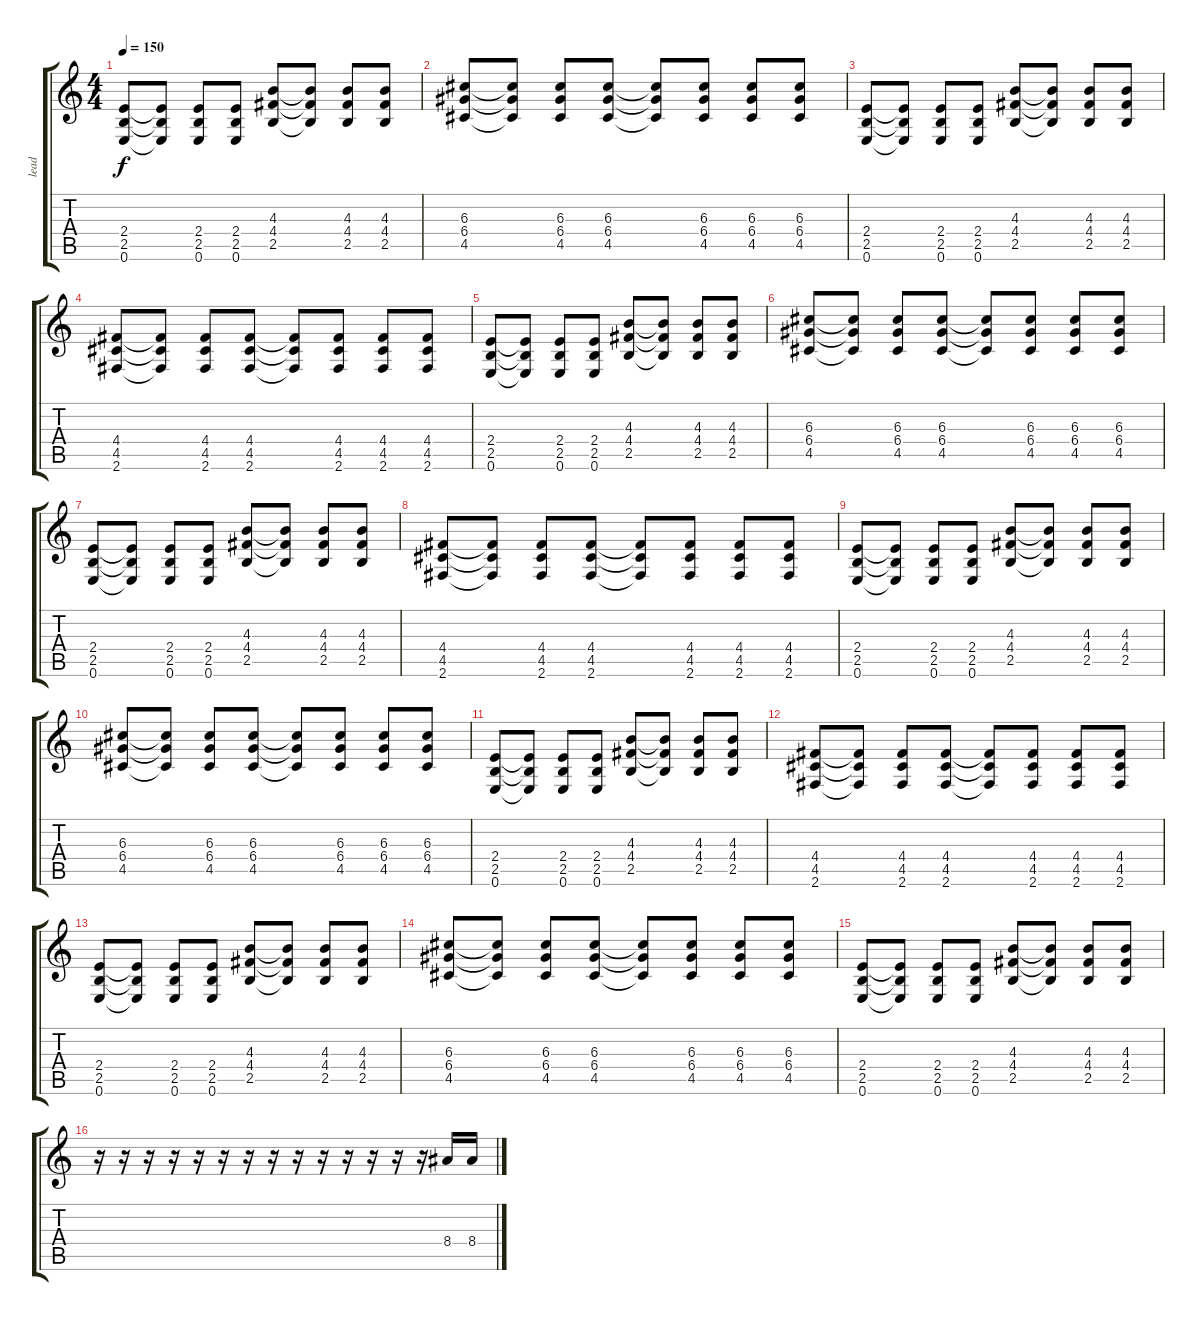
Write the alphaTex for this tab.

\track ("lead" "lead") {instrument distortionguitar}
\staff {score tabs}
\tuning (E4 B3 G3 D3 A2 E2) {hide}
\ts (4 4)
\tempo 150
\clef g2
\ks c
(2.4 2.5 0.6).8{dy f} (2.4{t} 2.5{t} 0.6{t}).8 (2.4 2.5 0.6).8 (2.4 2.5 0.6).8 (4.3 4.4 2.5).8 (4.3{t} 4.4{t} 2.5{t}).8 (4.3 4.4 2.5).8 (4.3 4.4 2.5).8 |
(6.3 6.4 4.5).8 (6.3{t} 6.4{t} 4.5{t}).8 (6.3 6.4 4.5).8 (6.3 6.4 4.5).8 (6.3{t} 6.4{t} 4.5{t}).8 (6.3 6.4 4.5).8 (6.3 6.4 4.5).8 (6.3 6.4 4.5).8 |
(2.4 2.5 0.6).8 (2.4{t} 2.5{t} 0.6{t}).8 (2.4 2.5 0.6).8 (2.4 2.5 0.6).8 (4.3 4.4 2.5).8 (4.3{t} 4.4{t} 2.5{t}).8 (4.3 4.4 2.5).8 (4.3 4.4 2.5).8 |
(4.4 4.5 2.6).8 (4.4{t} 4.5{t} 2.6{t}).8 (4.4 4.5 2.6).8 (4.4 4.5 2.6).8 (4.4{t} 4.5{t} 2.6{t}).8 (4.4 4.5 2.6).8 (4.4 4.5 2.6).8 (4.4 4.5 2.6).8 |
(2.4 2.5 0.6).8 (2.4{t} 2.5{t} 0.6{t}).8 (2.4 2.5 0.6).8 (2.4 2.5 0.6).8 (4.3 4.4 2.5).8 (4.3{t} 4.4{t} 2.5{t}).8 (4.3 4.4 2.5).8 (4.3 4.4 2.5).8 |
(6.3 6.4 4.5).8 (6.3{t} 6.4{t} 4.5{t}).8 (6.3 6.4 4.5).8 (6.3 6.4 4.5).8 (6.3{t} 6.4{t} 4.5{t}).8 (6.3 6.4 4.5).8 (6.3 6.4 4.5).8 (6.3 6.4 4.5).8 |
(2.4 2.5 0.6).8 (2.4{t} 2.5{t} 0.6{t}).8 (2.4 2.5 0.6).8 (2.4 2.5 0.6).8 (4.3 4.4 2.5).8 (4.3{t} 4.4{t} 2.5{t}).8 (4.3 4.4 2.5).8 (4.3 4.4 2.5).8 |
(4.4 4.5 2.6).8 (4.4{t} 4.5{t} 2.6{t}).8 (4.4 4.5 2.6).8 (4.4 4.5 2.6).8 (4.4{t} 4.5{t} 2.6{t}).8 (4.4 4.5 2.6).8 (4.4 4.5 2.6).8 (4.4 4.5 2.6).8 |
(2.4 2.5 0.6).8 (2.4{t} 2.5{t} 0.6{t}).8 (2.4 2.5 0.6).8 (2.4 2.5 0.6).8 (4.3 4.4 2.5).8 (4.3{t} 4.4{t} 2.5{t}).8 (4.3 4.4 2.5).8 (4.3 4.4 2.5).8 |
(6.3 6.4 4.5).8 (6.3{t} 6.4{t} 4.5{t}).8 (6.3 6.4 4.5).8 (6.3 6.4 4.5).8 (6.3{t} 6.4{t} 4.5{t}).8 (6.3 6.4 4.5).8 (6.3 6.4 4.5).8 (6.3 6.4 4.5).8 |
(2.4 2.5 0.6).8 (2.4{t} 2.5{t} 0.6{t}).8 (2.4 2.5 0.6).8 (2.4 2.5 0.6).8 (4.3 4.4 2.5).8 (4.3{t} 4.4{t} 2.5{t}).8 (4.3 4.4 2.5).8 (4.3 4.4 2.5).8 |
(4.4 4.5 2.6).8 (4.4{t} 4.5{t} 2.6{t}).8 (4.4 4.5 2.6).8 (4.4 4.5 2.6).8 (4.4{t} 4.5{t} 2.6{t}).8 (4.4 4.5 2.6).8 (4.4 4.5 2.6).8 (4.4 4.5 2.6).8 |
(2.4 2.5 0.6).8 (2.4{t} 2.5{t} 0.6{t}).8 (2.4 2.5 0.6).8 (2.4 2.5 0.6).8 (4.3 4.4 2.5).8 (4.3{t} 4.4{t} 2.5{t}).8 (4.3 4.4 2.5).8 (4.3 4.4 2.5).8 |
(6.3 6.4 4.5).8 (6.3{t} 6.4{t} 4.5{t}).8 (6.3 6.4 4.5).8 (6.3 6.4 4.5).8 (6.3{t} 6.4{t} 4.5{t}).8 (6.3 6.4 4.5).8 (6.3 6.4 4.5).8 (6.3 6.4 4.5).8 |
(2.4 2.5 0.6).8 (2.4{t} 2.5{t} 0.6{t}).8 (2.4 2.5 0.6).8 (2.4 2.5 0.6).8 (4.3 4.4 2.5).8 (4.3{t} 4.4{t} 2.5{t}).8 (4.3 4.4 2.5).8 (4.3 4.4 2.5).8 |
r.16 r.16 r.16 r.16 r.16 r.16 r.16 r.16 r.16 r.16 r.16 r.16 r.16 r.16 8.4.16 8.4.16
